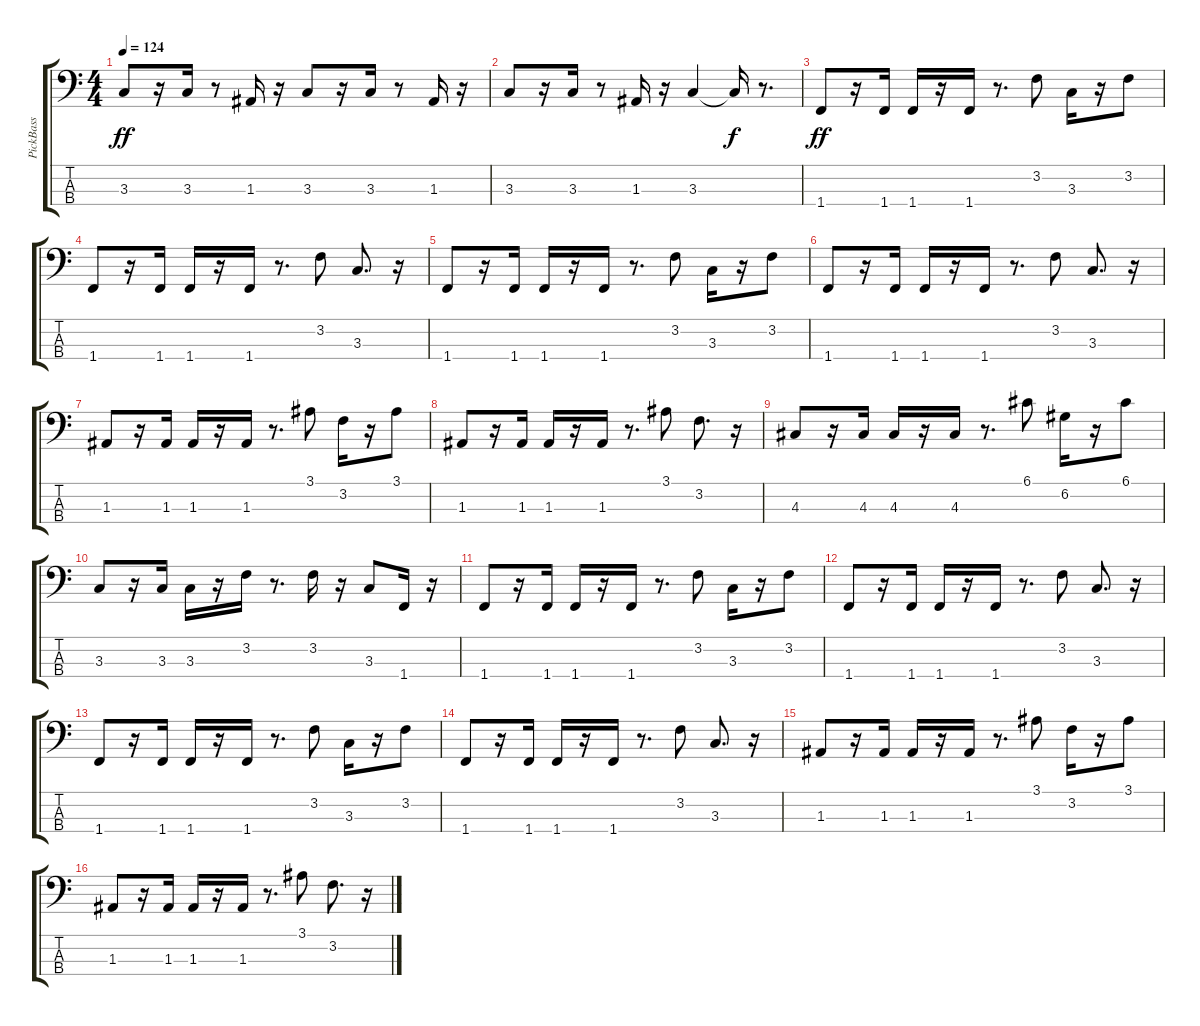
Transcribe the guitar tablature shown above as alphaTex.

\track ("PickBass" "PickBass") {instrument electricbasspick}
\staff {score tabs}
\tuning (G2 D2 A1 E1) {hide}
\ts (4 4)
\tempo 124
\clef f4
\ks c
3.3.8{dy ff} r.16 3.3.16 r.8 1.3.16 r.16 3.3.8 r.16 3.3.16 r.8 1.3.16 r.16 |
3.3.8 r.16 3.3.16 r.8 1.3.16 r.16 3.3.4 3.3{t}.16{dy f} r.8{d} |
1.4.8{dy ff} r.16 1.4.16 1.4.16 r.16 1.4.16 r.8{d} 3.2.8 3.3.16 r.16 3.2.8 |
1.4.8 r.16 1.4.16 1.4.16 r.16 1.4.16 r.8{d} 3.2.8 3.3.8{d} r.16 |
1.4.8 r.16 1.4.16 1.4.16 r.16 1.4.16 r.8{d} 3.2.8 3.3.16 r.16 3.2.8 |
1.4.8 r.16 1.4.16 1.4.16 r.16 1.4.16 r.8{d} 3.2.8 3.3.8{d} r.16 |
1.3.8 r.16 1.3.16 1.3.16 r.16 1.3.16 r.8{d} 3.1.8 3.2.16 r.16 3.1.8 |
1.3.8 r.16 1.3.16 1.3.16 r.16 1.3.16 r.8{d} 3.1.8 3.2.8{d} r.16 |
4.3.8 r.16 4.3.16 4.3.16 r.16 4.3.16 r.8{d} 6.1.8 6.2.16 r.16 6.1.8 |
3.3.8 r.16 3.3.16 3.3.16 r.16 3.2.16 r.8{d} 3.2.16 r.16 3.3.8 1.4.16 r.16 |
1.4.8 r.16 1.4.16 1.4.16 r.16 1.4.16 r.8{d} 3.2.8 3.3.16 r.16 3.2.8 |
1.4.8 r.16 1.4.16 1.4.16 r.16 1.4.16 r.8{d} 3.2.8 3.3.8{d} r.16 |
1.4.8 r.16 1.4.16 1.4.16 r.16 1.4.16 r.8{d} 3.2.8 3.3.16 r.16 3.2.8 |
1.4.8 r.16 1.4.16 1.4.16 r.16 1.4.16 r.8{d} 3.2.8 3.3.8{d} r.16 |
1.3.8 r.16 1.3.16 1.3.16 r.16 1.3.16 r.8{d} 3.1.8 3.2.16 r.16 3.1.8 |
1.3.8 r.16 1.3.16 1.3.16 r.16 1.3.16 r.8{d} 3.1.8 3.2.8{d} r.16
